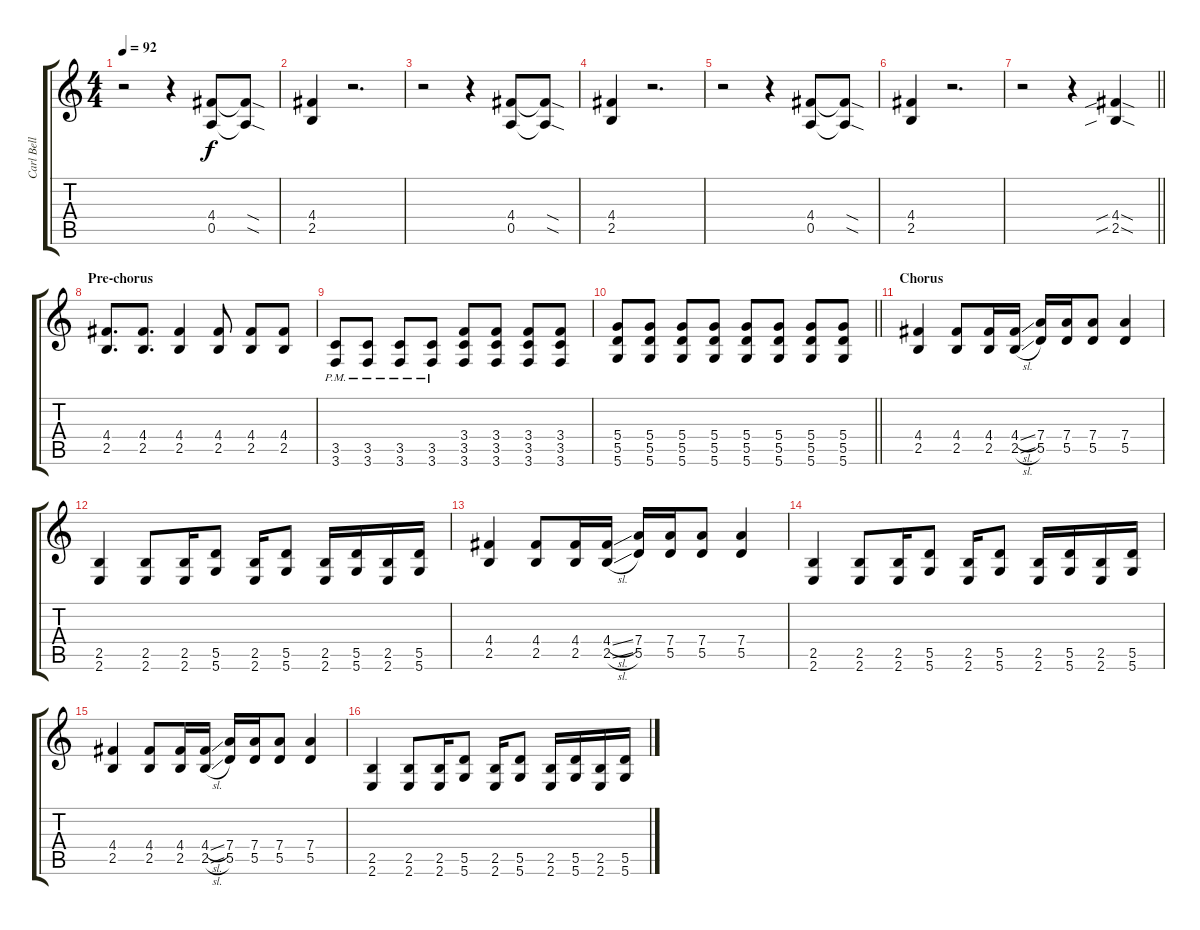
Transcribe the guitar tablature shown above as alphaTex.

\track ("Carl Bell (Lead Guitar)" "Carl Bell ") {instrument distortionguitar}
\staff {score tabs}
\tuning (E4 B3 G3 D3 A2 D2) {hide}
\ts (4 4)
\tempo 92
\clef g2
\ks c
r.2{dy f} r.4 (4.4 0.5).8 (4.4{sod t} 0.5{sod t}).8 |
(4.4 2.5).4 r.2{d} |
r.2 r.4 (4.4 0.5).8 (4.4{sod t} 0.5{sod t}).8 |
(4.4 2.5).4 r.2{d} |
r.2 r.4 (4.4 0.5).8 (4.4{sod t} 0.5{sod t}).8 |
(4.4 2.5).4 r.2{d} |
\barLineRight lightlight
r.2 r.4 (4.4{sib sod} 2.5{sib sod}).4 |
\section ("" "Pre-chorus")
(4.4 2.5).8{d} (4.4 2.5).8{d} (4.4 2.5).4 (4.4 2.5).8 (4.4 2.5).8 (4.4 2.5).8 |
(3.5{pm} 3.6{pm}).8 (3.5{pm} 3.6{pm}).8 (3.5{pm} 3.6{pm}).8 (3.5{pm} 3.6{pm}).8 (3.4 3.5 3.6).8 (3.4 3.5 3.6).8 (3.4 3.5 3.6).8 (3.4 3.5 3.6).8 |
\barLineRight lightlight
(5.4 5.5 5.6).8 (5.4 5.5 5.6).8 (5.4 5.5 5.6).8 (5.4 5.5 5.6).8 (5.4 5.5 5.6).8 (5.4 5.5 5.6).8 (5.4 5.5 5.6).8 (5.4 5.5 5.6).8 |
\section ("" "Chorus")
(4.4 2.5).4 (4.4 2.5).8 (4.4 2.5).16 (4.4{sl} 2.5{sl}).16 (7.4 5.5).16 (7.4 5.5).16 (7.4 5.5).8 (7.4 5.5).4 |
(2.5 2.6).4 (2.5 2.6).8 (2.5 2.6).16 (5.5 5.6).8 (2.5 2.6).16 (5.5 5.6).8 (2.5 2.6).16 (5.5 5.6).16 (2.5 2.6).16 (5.5 5.6).16 |
(4.4 2.5).4 (4.4 2.5).8 (4.4 2.5).16 (4.4{sl} 2.5{sl}).16 (7.4 5.5).16 (7.4 5.5).16 (7.4 5.5).8 (7.4 5.5).4 |
(2.5 2.6).4 (2.5 2.6).8 (2.5 2.6).16 (5.5 5.6).8 (2.5 2.6).16 (5.5 5.6).8 (2.5 2.6).16 (5.5 5.6).16 (2.5 2.6).16 (5.5 5.6).16 |
(4.4 2.5).4 (4.4 2.5).8 (4.4 2.5).16 (4.4{sl} 2.5{sl}).16 (7.4 5.5).16 (7.4 5.5).16 (7.4 5.5).8 (7.4 5.5).4 |
(2.5 2.6).4 (2.5 2.6).8 (2.5 2.6).16 (5.5 5.6).8 (2.5 2.6).16 (5.5 5.6).8 (2.5 2.6).16 (5.5 5.6).16 (2.5 2.6).16 (5.5 5.6).16
